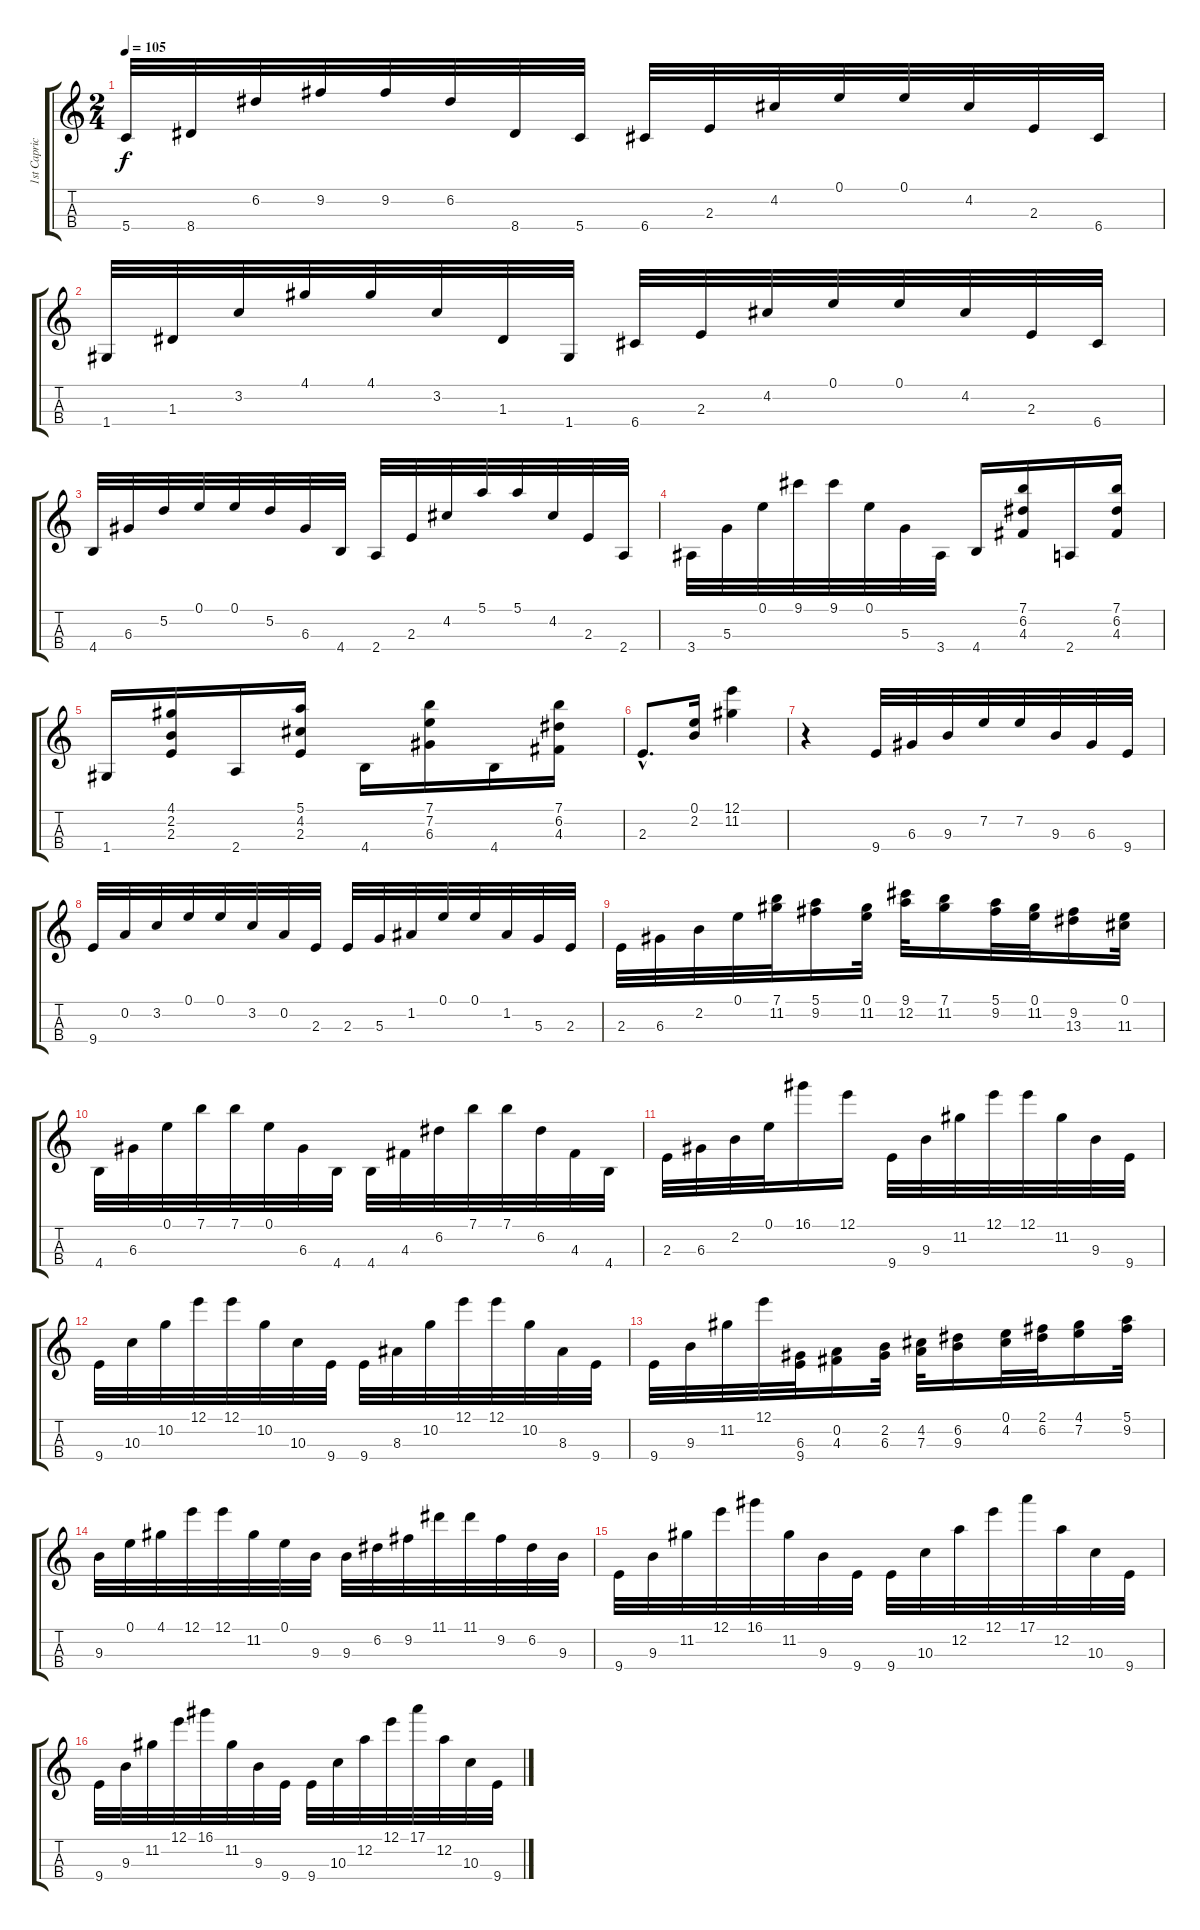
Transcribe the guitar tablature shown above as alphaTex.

\track ("1st Caprice" "1st Capric") {instrument violin}
\staff {score tabs}
\tuning (E5 A4 D4 G3) {hide}
\ts (2 4)
\tempo 105
\clef g2
\ks c
5.4.32{dy f} 8.4.32 6.2.32 9.2.32 9.2.32 6.2.32 8.4.32 5.4.32 6.4.32 2.3.32 4.2.32 0.1.32 0.1.32 4.2.32 2.3.32 6.4.32 |
1.4.32 1.3.32 3.2.32 4.1.32 4.1.32 3.2.32 1.3.32 1.4.32 6.4.32 2.3.32 4.2.32 0.1.32 0.1.32 4.2.32 2.3.32 6.4.32 |
4.4.32 6.3.32 5.2.32 0.1.32 0.1.32 5.2.32 6.3.32 4.4.32 2.4.32 2.3.32 4.2.32 5.1.32 5.1.32 4.2.32 2.3.32 2.4.32 |
3.4.32 5.3.32 0.1.32 9.1.32 9.1.32 0.1.32 5.3.32 3.4.32 4.4.16 (7.1 6.2 4.3).16 2.4.16 (7.1 6.2 4.3).16 |
1.4.16 (4.1 2.2 2.3).16 2.4.16 (5.1 4.2 2.3).16 4.4.16 (7.1 7.2 6.3).16 4.4.16 (7.1 6.2 4.3).16 |
2.3{hac}.8{d} (0.1 2.2).16 (12.1 11.2).4 |
r.4 9.4.32 6.3.32 9.3.32 7.2.32 7.2.32 9.3.32 6.3.32 9.4.32 |
9.4.32 0.2.32 3.2.32 0.1.32 0.1.32 3.2.32 0.2.32 2.3.32 2.3.32 5.3.32 1.2.32 0.1.32 0.1.32 1.2.32 5.3.32 2.3.32 |
2.3.32 6.3.32 2.2.32 0.1.32 (7.1 11.2).32 (5.1 9.2).16 (0.1 11.2).32 (9.1 12.2).32 (7.1 11.2).16 (5.1 9.2).32 (0.1 11.2).32 (9.2 13.3).16 (0.1 11.3).32 |
4.4.32 6.3.32 0.1.32 7.1.32 7.1.32 0.1.32 6.3.32 4.4.32 4.4.32 4.3.32 6.2.32 7.1.32 7.1.32 6.2.32 4.3.32 4.4.32 |
2.3.32 6.3.32 2.2.32 0.1.32 16.1.16 12.1.16 9.4.32 9.3.32 11.2.32 12.1.32 12.1.32 11.2.32 9.3.32 9.4.32 |
9.4.32 10.3.32 10.2.32 12.1.32 12.1.32 10.2.32 10.3.32 9.4.32 9.4.32 8.3.32 10.2.32 12.1.32 12.1.32 10.2.32 8.3.32 9.4.32 |
9.4.32 9.3.32 11.2.32 12.1.32 (6.3 9.4).32 (0.2 4.3).16 (2.2 6.3).32 (4.2 7.3).32 (6.2 9.3).16 (0.1 4.2).32 (2.1 6.2).32 (4.1 7.2).16 (5.1 9.2).32 |
9.3.32 0.1.32 4.1.32 12.1.32 12.1.32 11.2.32 0.1.32 9.3.32 9.3.32 6.2.32 9.2.32 11.1.32 11.1.32 9.2.32 6.2.32 9.3.32 |
9.4.32 9.3.32 11.2.32 12.1.32 16.1.32 11.2.32 9.3.32 9.4.32 9.4.32 10.3.32 12.2.32 12.1.32 17.1.32 12.2.32 10.3.32 9.4.32 |
9.4.32 9.3.32 11.2.32 12.1.32 16.1.32 11.2.32 9.3.32 9.4.32 9.4.32 10.3.32 12.2.32 12.1.32 17.1.32 12.2.32 10.3.32 9.4.32
